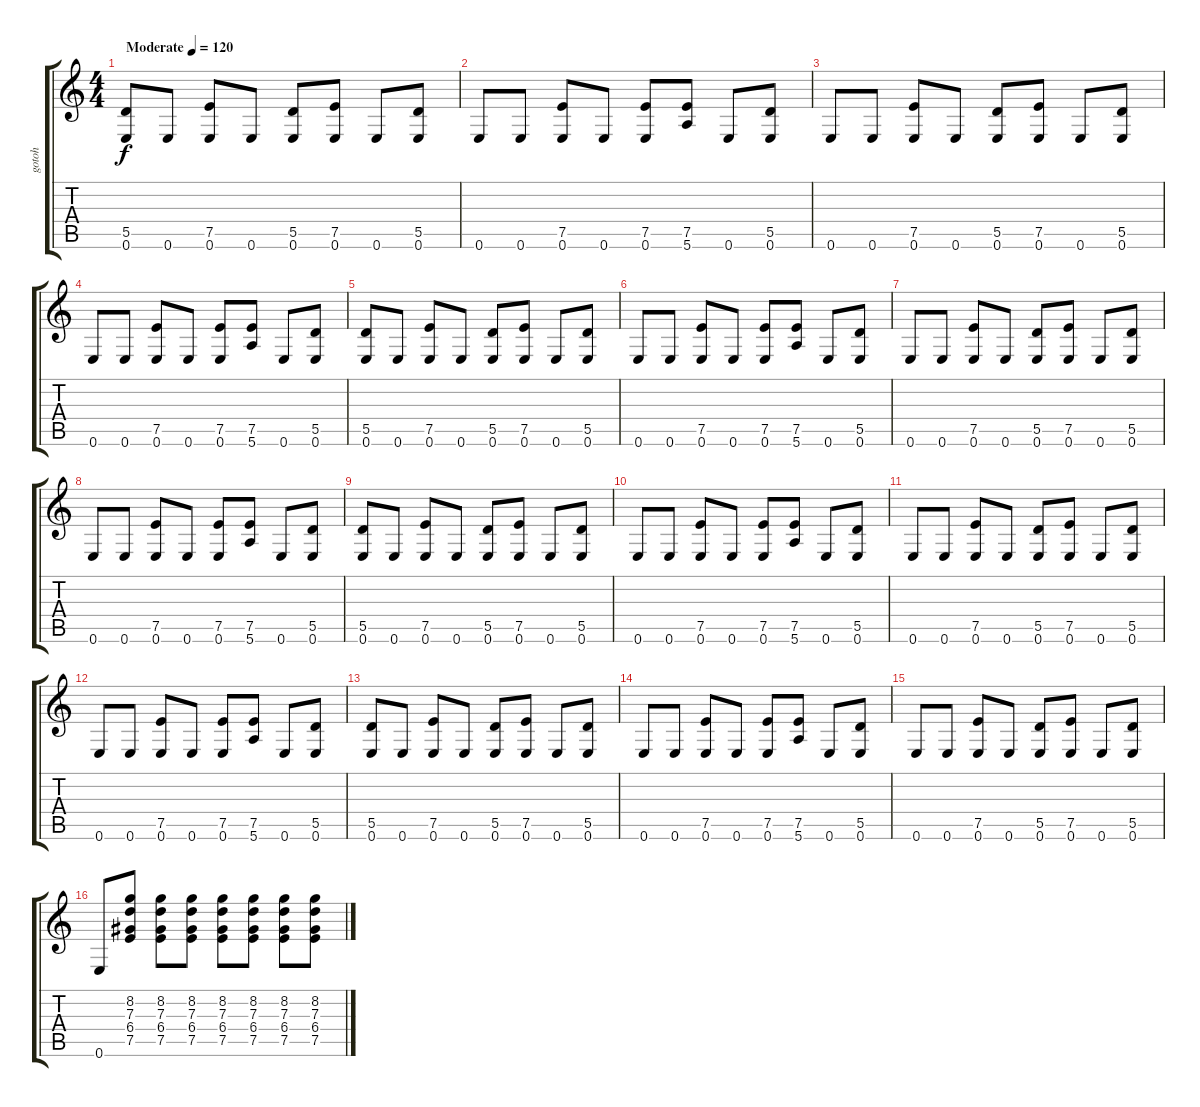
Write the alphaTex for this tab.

\track ("gotoh" "gotoh") {instrument overdrivenguitar}
\staff {score tabs}
\tuning (E4 B3 G3 D3 A2 E2) {hide}
\ts (4 4)
\tempo (120 "Moderate")
\clef g2
\ks c
(5.5 0.6).8{dy f instrument distortionguitar} 0.6.8 (7.5 0.6).8 0.6.8 (5.5 0.6).8 (7.5 0.6).8 0.6.8 (5.5 0.6).8 |
0.6.8 0.6.8 (7.5 0.6).8 0.6.8 (7.5 0.6).8 (7.5 5.6).8 0.6.8 (5.5 0.6).8 |
0.6.8 0.6.8 (7.5 0.6).8 0.6.8 (5.5 0.6).8 (7.5 0.6).8 0.6.8 (5.5 0.6).8 |
0.6.8 0.6.8 (7.5 0.6).8 0.6.8 (7.5 0.6).8 (7.5 5.6).8 0.6.8 (5.5 0.6).8 |
(5.5 0.6).8 0.6.8 (7.5 0.6).8 0.6.8 (5.5 0.6).8 (7.5 0.6).8 0.6.8 (5.5 0.6).8 |
0.6.8 0.6.8 (7.5 0.6).8 0.6.8 (7.5 0.6).8 (7.5 5.6).8 0.6.8 (5.5 0.6).8 |
0.6.8 0.6.8 (7.5 0.6).8 0.6.8 (5.5 0.6).8 (7.5 0.6).8 0.6.8 (5.5 0.6).8 |
0.6.8 0.6.8 (7.5 0.6).8 0.6.8 (7.5 0.6).8 (7.5 5.6).8 0.6.8 (5.5 0.6).8 |
(5.5 0.6).8 0.6.8 (7.5 0.6).8 0.6.8 (5.5 0.6).8 (7.5 0.6).8 0.6.8 (5.5 0.6).8 |
0.6.8 0.6.8 (7.5 0.6).8 0.6.8 (7.5 0.6).8 (7.5 5.6).8 0.6.8 (5.5 0.6).8 |
0.6.8 0.6.8 (7.5 0.6).8 0.6.8 (5.5 0.6).8 (7.5 0.6).8 0.6.8 (5.5 0.6).8 |
0.6.8 0.6.8 (7.5 0.6).8 0.6.8 (7.5 0.6).8 (7.5 5.6).8 0.6.8 (5.5 0.6).8 |
(5.5 0.6).8 0.6.8 (7.5 0.6).8 0.6.8 (5.5 0.6).8 (7.5 0.6).8 0.6.8 (5.5 0.6).8 |
0.6.8 0.6.8 (7.5 0.6).8 0.6.8 (7.5 0.6).8 (7.5 5.6).8 0.6.8 (5.5 0.6).8 |
0.6.8 0.6.8 (7.5 0.6).8 0.6.8 (5.5 0.6).8 (7.5 0.6).8 0.6.8 (5.5 0.6).8 |
0.6.8 (8.2 7.3 6.4 7.5).8{volume 7 instrument distortionguitar} (8.2 7.3 6.4 7.5).8 (8.2 7.3 6.4 7.5).8 (8.2 7.3 6.4 7.5).8 (8.2 7.3 6.4 7.5).8 (8.2 7.3 6.4 7.5).8 (8.2 7.3 6.4 7.5).8
